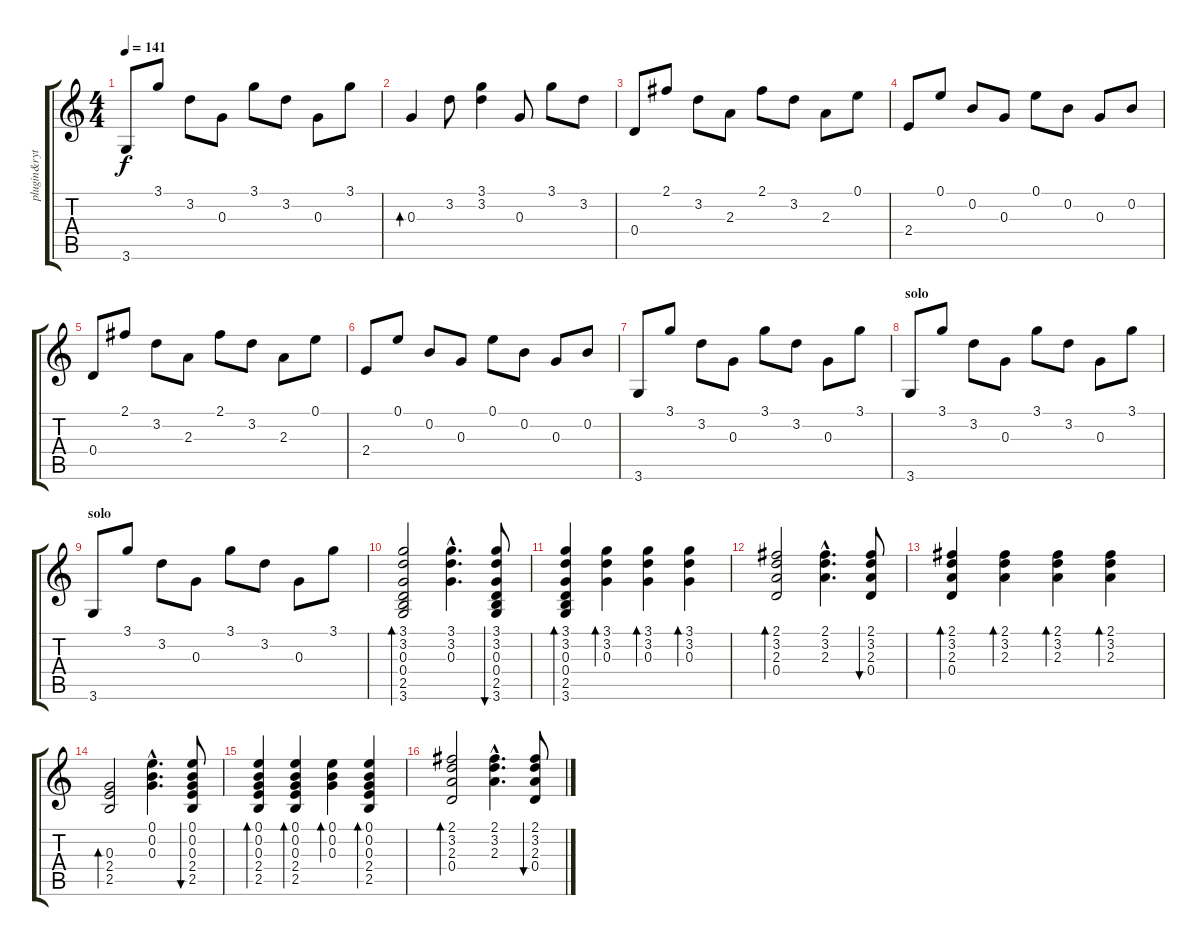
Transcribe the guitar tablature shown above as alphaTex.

\track ("plugin&rythm(SARUN)" "plugin&ryt") {instrument acousticguitarsteel}
\staff {score tabs}
\tuning (E4 B3 G3 D3 A2 E2) {hide}
\ts (4 4)
\tempo 141
\clef g2
\ks c
3.6.8{dy f} 3.1.8 3.2.8 0.3.8 3.1.8 3.2.8 0.3.8 3.1.8 |
0.3.4{bd 30} 3.2.8 (3.1 3.2).4 0.3.8 3.1.8 3.2.8 |
0.4.8 2.1.8 3.2.8 2.3.8 2.1.8 3.2.8 2.3.8 0.1.8 |
2.4.8 0.1.8 0.2.8 0.3.8 0.1.8 0.2.8 0.3.8 0.2.8 |
0.4.8 2.1.8 3.2.8 2.3.8 2.1.8 3.2.8 2.3.8 0.1.8 |
2.4.8 0.1.8 0.2.8 0.3.8 0.1.8 0.2.8 0.3.8 0.2.8 |
3.6.8 3.1.8 3.2.8 0.3.8 3.1.8 3.2.8 0.3.8 3.1.8 |
\section ("" "solo")
3.6.8 3.1.8 3.2.8 0.3.8 3.1.8 3.2.8 0.3.8 3.1.8 |
\section ("" "solo")
3.6.8 3.1.8 3.2.8 0.3.8 3.1.8 3.2.8 0.3.8 3.1.8 |
(3.1 3.2 0.3 0.4 2.5 3.6).2{bd 60} (3.1{hac} 3.2{hac} 0.3{hac}).4{d} (3.1 3.2 0.3 0.4 2.5 3.6).8{bu 60} |
(3.1 3.2 0.3 0.4 2.5 3.6).4{bd 60} (3.1 3.2 0.3).4{bd 60} (3.1 3.2 0.3).4{bd 60} (3.1 3.2 0.3).4{bd 60} |
(2.1 3.2 2.3 0.4).2{bd 60} (2.1{hac} 3.2{hac} 2.3{hac}).4{d} (2.1 3.2 2.3 0.4).8{bu 60} |
(2.1 3.2 2.3 0.4).4{bd 60} (2.1 3.2 2.3).4{bd 60} (2.1 3.2 2.3).4{bd 60} (2.1 3.2 2.3).4{bd 60} |
(0.3 2.4 2.5).2{bd 60} (0.1{hac} 0.2{hac} 0.3{hac}).4{d} (0.1 0.2 0.3 2.4 2.5).8{bu 60} |
(0.1 0.2 0.3 2.4 2.5).4{bd 60} (0.1 0.2 0.3 2.4 2.5).4{bd 60} (0.1 0.2 0.3).4{bd 60} (0.1 0.2 0.3 2.4 2.5).4{bd 60} |
(2.1 3.2 2.3 0.4).2{bd 60} (2.1{hac} 3.2{hac} 2.3{hac}).4{d} (2.1 3.2 2.3 0.4).8{bu 60}
